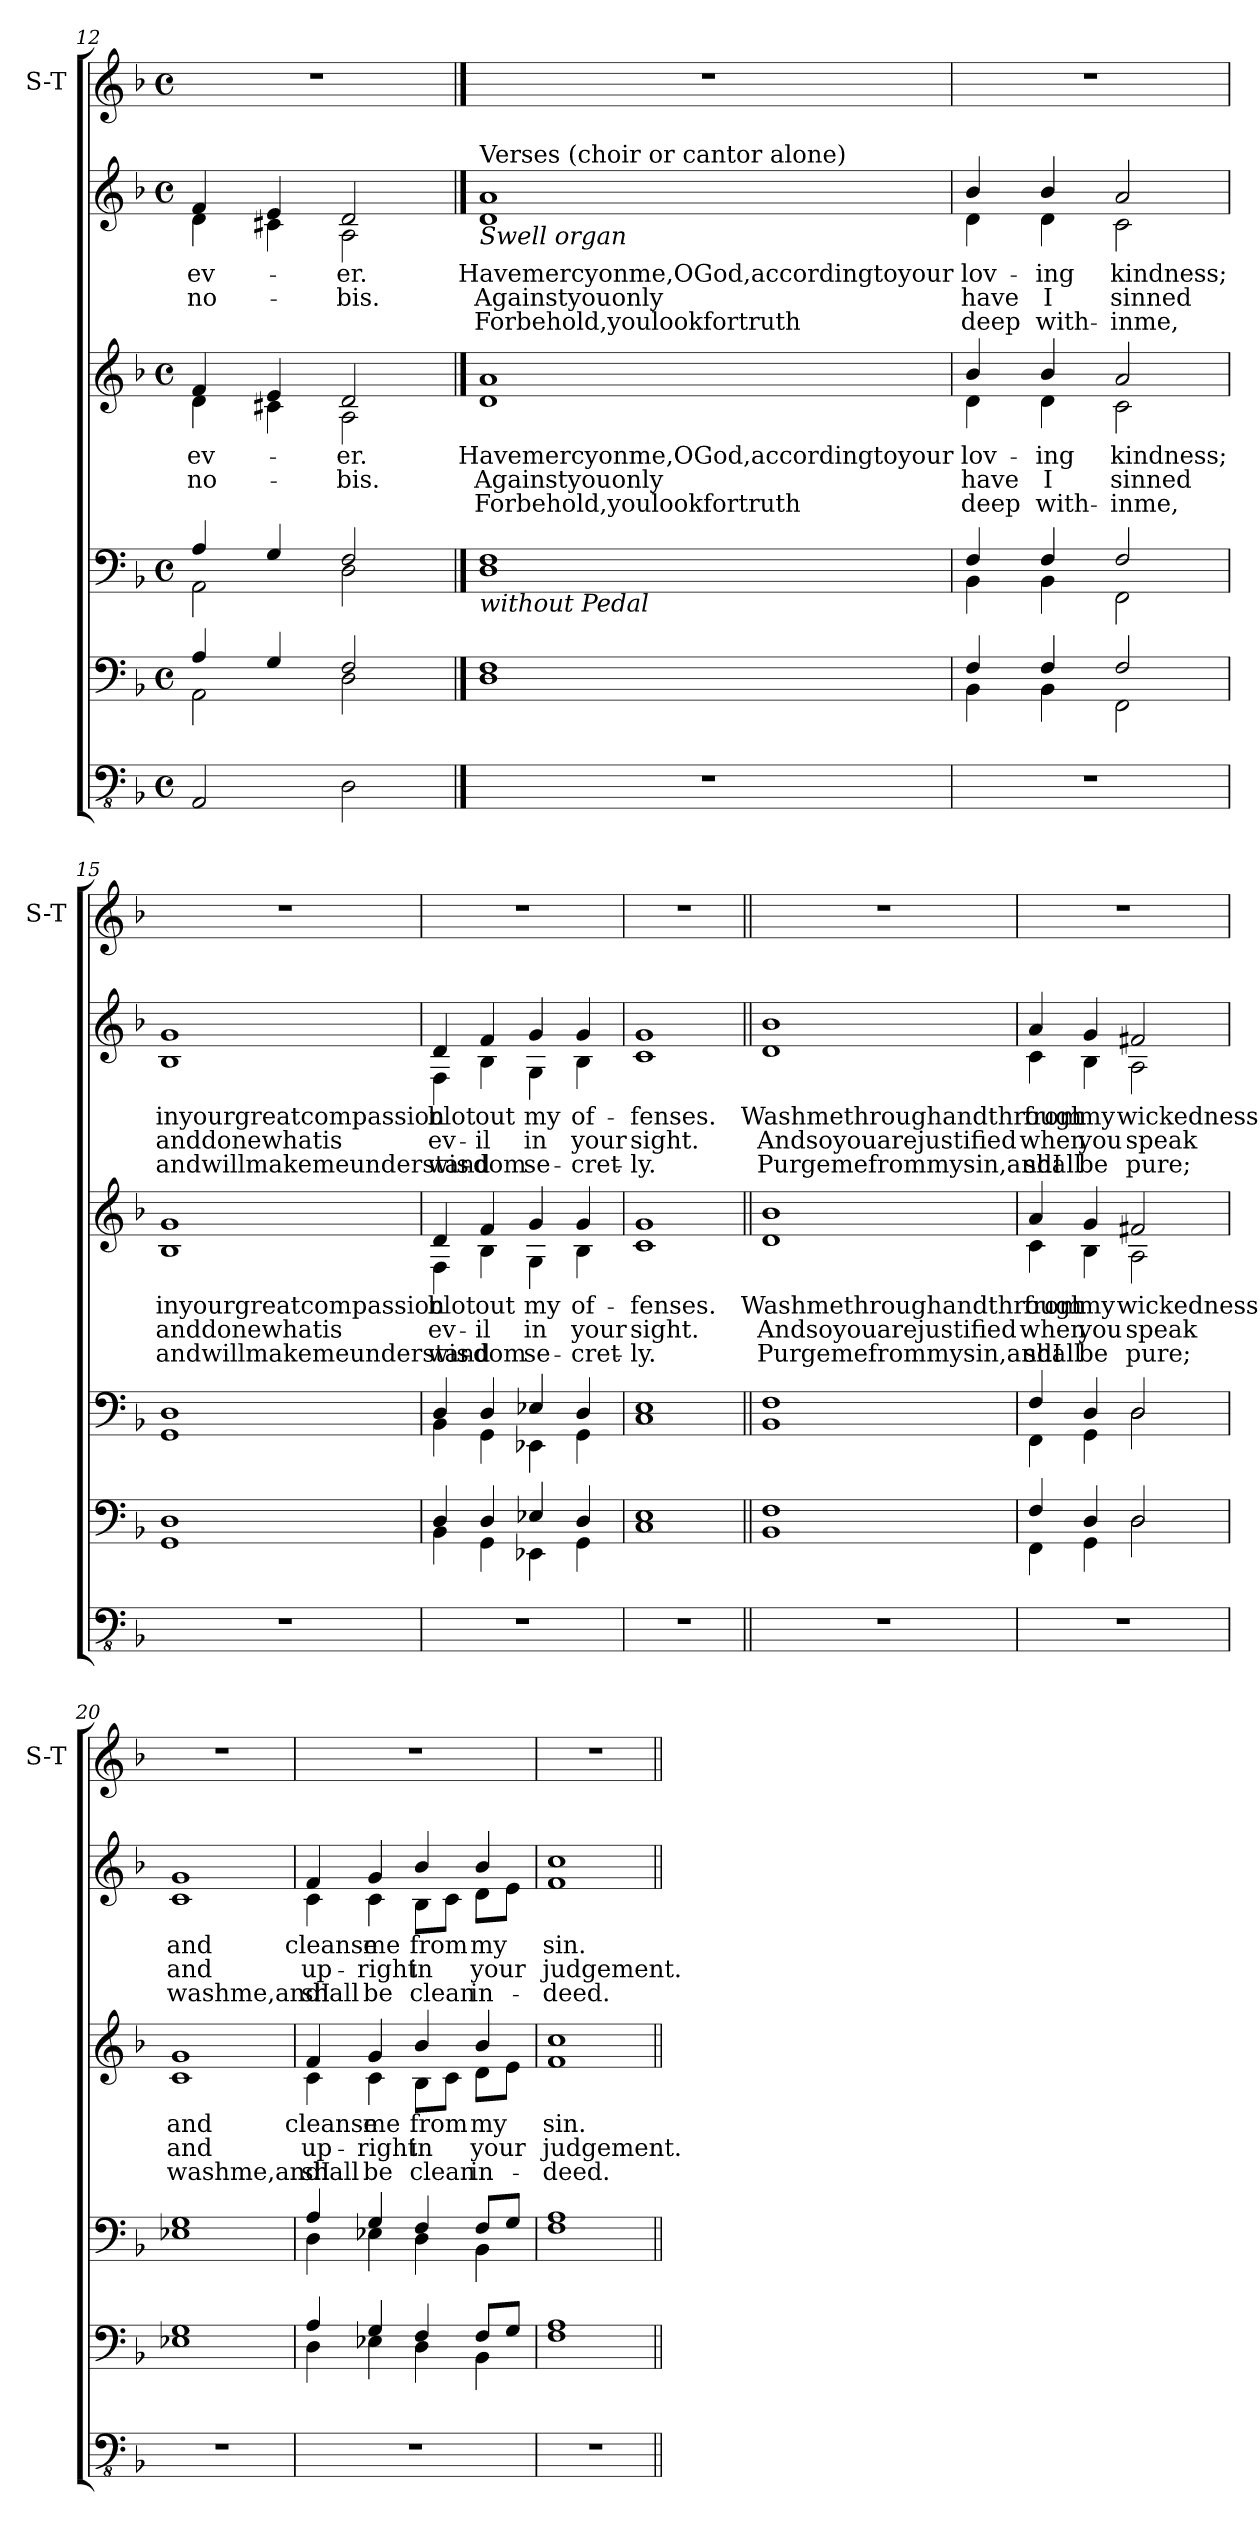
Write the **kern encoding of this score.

**kern	**kern	**kern	**kern	**text	**text	**text	**kern	**text	**text	**text	**kern
*part6	*part5	*part4	*part3	*part3	*part3	*part3	*part2	*part2	*part2	*part2	*part1
*staff6	*staff5	*staff4	*staff3	*staff3	*staff3	*staff3	*staff2	*staff2	*staff2	*staff2	*staff1
*	*	*	*	*	*	*	*	*	*	*	*I"S-T
*	*	*	*	*	*	*	*	*	*	*	*I'S-T
*clefFv4	*clefF4	*clefF4	*clefG2	*	*	*	*clefG2	*	*	*	*clefG2
*k[b-]	*k[b-]	*k[b-]	*k[b-]	*	*	*	*k[b-]	*	*	*	*k[b-]
*d:	*d:	*d:	*d:	*	*	*	*d:	*	*	*	*d:
*M4/4	*M4/4	*M4/4	*M4/4	*	*	*	*M4/4	*	*	*	*M4/4
*met(c)	*met(c)	*met(c)	*met(c)	*	*	*	*met(c)	*	*	*	*met(c)
=12	=12	=12	=12	=12	=12	=12	=12	=12	=12	=12	=12
*	*^	*^	*^	*	*	*	*^	*	*	*	*
2AAA/	4A/	2AA\	4A/	2AA\	4f/	4d\	ev-	no-	.	4f/	4d\	ev-	no-	.	1r
.	4G/	.	4G/	.	4e/	4c#\	.	.	.	4e/	4c#X\	.	.	.	.
2DD\	2F/	2D\	2F/	2D\	2d/	2A\	-er.	-bis.	.	2d/	2A\	-er.	-bis.	.	.
==13	==13	==13	==13	==13	==13	==13	==13	==13	==13	==13	==13	==13	==13	==13	==13
!	!	!	!	!	!	!	!	!	!	!LO:TX:b:i:t=Swell organ	!	!	!	!	!
!	!	!	!	!	!	!	!	!	!	!LO:TX:a:t=Verses (choir or cantor alone)	!	!	!	!	!
!	!	!	!LO:TX:b:i:t=without Pedal	!	!	!	!	!	!	!	!	!	!	!	!
1r	1F	1D	1F	1D	1a	1d	Havemercyonme,OGod,accordingtoyour	Againstyouonly	Forbehold,youlookfortruth	1a	1d	Havemercyonme,OGod,accordingtoyour	Againstyouonly	Forbehold,youlookfortruth	1r
=14	=14	=14	=14	=14	=14	=14	=14	=14	=14	=14	=14	=14	=14	=14	=14
1r	4F/	4BB-\	4F/	4BB-\	4b-/	4d\	lov-	have	deep	4b-/	4d\	lov-	have	deep	1r
.	4F/	4BB-\	4F/	4BB-\	4b-/	4d\	-ing	I	with-	4b-/	4d\	-ing	I	with-	.
.	2F/	2FF\	2F/	2FF\	2a/	2c\	kindness;	sinned	-inme,	2a/	2c\	kindness;	sinned	-inme,	.
=15	=15	=15	=15	=15	=15	=15	=15	=15	=15	=15	=15	=15	=15	=15	=15
1r	1D	1GG	1D	1GG	1g	1B-	inyourgreatcompassion	anddonewhatis	andwillmakemeunderstand	1g	1B-	inyourgreatcompassion	anddonewhatis	andwillmakemeunderstand	1r
=16	=16	=16	=16	=16	=16	=16	=16	=16	=16	=16	=16	=16	=16	=16	=16
1r	4D/	4BB-\	4D/	4BB-\	4d/	4F\	blot	ev-	wis-	4d/	4F\	blot	ev-	wis-	1r
.	4D/	4GG\	4D/	4GG\	4f/	4B-\	out	-il	-dom	4f/	4B-\	out	-il	-dom	.
.	4E-/	4EE-\	4E-X/	4EE-X\	4g/	4G\	my	in	se-	4g/	4G\	my	in	se-	.
.	4D/	4GG\	4D/	4GG\	4g/	4B-\	of-	your	-cret-	4g/	4B-\	of-	your	-cret-	.
=17	=17	=17	=17	=17	=17	=17	=17	=17	=17	=17	=17	=17	=17	=17	=17
1r	1E	1C	1E	1C	1g	1c	-fenses.	sight.	-ly.	1g	1c	-fenses.	sight.	-ly.	1r
!!LO:LB:g=z
=18||	=18||	=18||	=18||	=18||	=18||	=18||	=18||	=18||	=18||	=18||	=18||	=18||	=18||	=18||	=18||
1r	1F	1BB-	1F	1BB-	1b-	1d	Washmethroughandthrough	Andsoyouarejustified	Purgemefrommysin,andI	1b-	1d	Washmethroughandthrough	Andsoyouarejustified	Purgemefrommysin,andI	1r
=19	=19	=19	=19	=19	=19	=19	=19	=19	=19	=19	=19	=19	=19	=19	=19
1r	4F/	4FF\	4F/	4FF\	4a/	4c\	from	when	shall	4a/	4c\	from	when	shall	1r
.	4D/	4GG\	4D/	4GG\	4g/	4B-\	my	you	be	4g/	4B-\	my	you	be	.
.	2D/	2D\	2D/	2D\	2f#/	2A\	wickedness	speak	pure;	2f#X/	2A\	wickedness	speak	pure;	.
=20	=20	=20	=20	=20	=20	=20	=20	=20	=20	=20	=20	=20	=20	=20	=20
1r	1G	1E-	1G	1E-X	1g	1c	and	and	washme,andI	1g	1c	and	and	washme,andI	1r
=21	=21	=21	=21	=21	=21	=21	=21	=21	=21	=21	=21	=21	=21	=21	=21
1r	4A/	4D\	4A/	4D\	4f/	4c\	cleanse	up-	shall	4f/	4c\	cleanse	up-	shall	1r
.	4G/	4E-\	4G/	4E-X\	4g/	4c\	me	-right	be	4g/	4c\	me	-right	be	.
.	4F/	4D\	4F/	4D\	4b-/	8B-\L	from	in	clean	4b-/	8B-\L	from	in	clean	.
.	.	.	.	.	.	8c\J	.	.	.	.	8c\J	.	.	.	.
.	8F/L	4BB-\	8F/L	4BB-\	4b-/	8d\L	my	your	in-	4b-/	8d\L	my	your	in-	.
.	8G/J	.	8G/J	.	.	8e\J	.	.	.	.	8e\J	.	.	.	.
=22	=22	=22	=22	=22	=22	=22	=22	=22	=22	=22	=22	=22	=22	=22	=22
1r	1A	1F	1A	1F	1cc	1f	sin.	judgement.	-deed.	1cc	1f	sin.	judgement.	-deed.	1r
*	*v	*v	*	*	*v	*v	*	*	*	*v	*v	*	*	*	*
*	*	*v	*v	*	*	*	*	*	*	*	*	*
=||	=||	=||	=||	=||	=||	=||	=||	=||	=||	=||	=||
*-	*-	*-	*-	*-	*-	*-	*-	*-	*-	*-	*-
